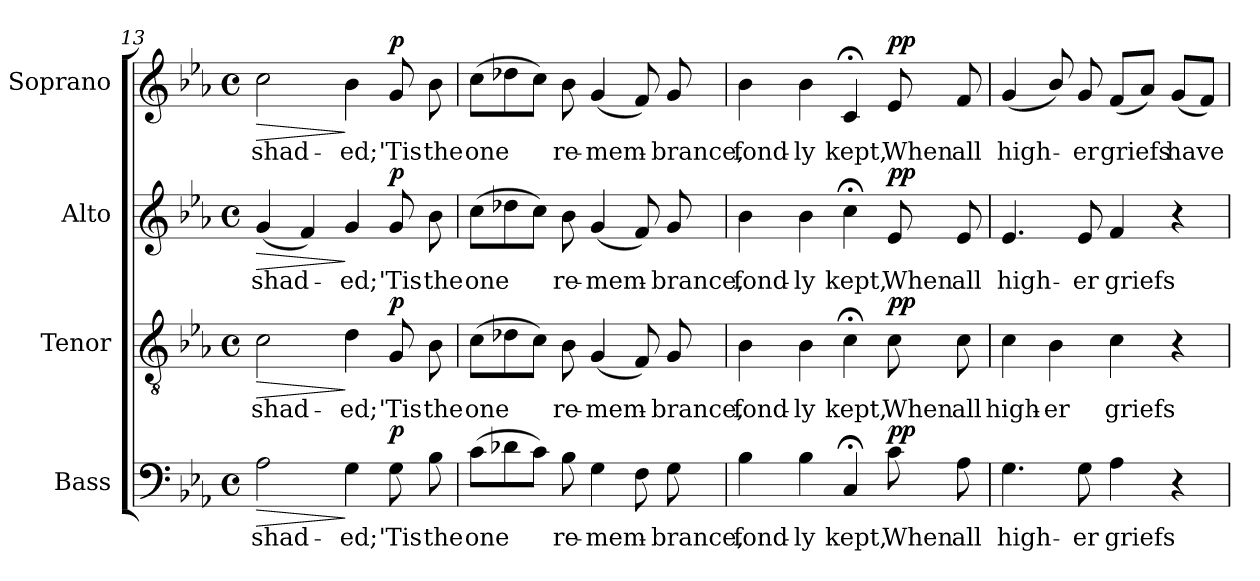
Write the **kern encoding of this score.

**kern	**text	**dynam	**kern	**text	**dynam	**kern	**text	**dynam	**kern	**text	**dynam
*part4	*part4	*part4	*part3	*part3	*part3	*part2	*part2	*part2	*part1	*part1	*part1
*staff4	*staff4	*staff4	*staff3	*staff3	*staff3	*staff2	*staff2	*staff2	*staff1	*staff1	*staff1
*I"Bass	*	*	*I"Tenor	*	*	*I"Alto	*	*	*I"Soprano	*	*
*I'B.	*	*	*I'T.	*	*	*I'A.	*	*	*I'S.	*	*
*clefF4	*	*	*clefGv2	*	*	*clefG2	*	*	*clefG2	*	*
*	*	*	*ITrd7c12	*	*	*	*	*	*	*	*
*k[b-e-a-]	*	*	*k[b-e-a-]	*	*	*k[b-e-a-]	*	*	*k[b-e-a-]	*	*
*E-:	*	*	*E-:	*	*	*E-:	*	*	*E-:	*	*
*M4/4	*	*	*M4/4	*	*	*M4/4	*	*	*M4/4	*	*
*met(c)	*	*	*met(c)	*	*	*met(c)	*	*	*met(c)	*	*
=13	=13	=13	=13	=13	=13	=13	=13	=13	=13	=13	=13
!	!LO:LY:b:color=#000000	!LO:HP:b	!	!	!	!	!	!	!	!	!
!	!	!	!	!LO:LY:b:color=#000000	!LO:HP:b	!	!	!	!	!	!
!	!	!	!	!	!	!	!LO:LY:b:color=#000000	!LO:HP:b	!	!	!
!	!	!	!	!	!	!	!	!	!	!LO:LY:b:color=#000000	!LO:HP:b
2A-i\	shad-	>	2Ci\	shad-	>	(4gi/	shad-	>	2cci\	shad-	>
.	.	.	.	.	.	4fi/)	.	.	.	.	.
!	!LO:LY:b:color=#000000	!	!	!	!	!	!	!	!	!	!
!	!	!	!	!LO:LY:b:color=#000000	!	!	!	!	!	!	!
!	!	!	!	!	!	!	!LO:LY:b:color=#000000	!	!	!	!
!	!	!	!	!	!	!	!	!	!	!LO:LY:b:color=#000000	!
4Gi\	-ed;	]	4Di\	-ed;	]	4gi/	-ed;	]	4b-i\	-ed;	]
!	!LO:LY:b:color=#000000	!	!	!	!	!	!	!	!	!	!
!	!	!	!	!LO:LY:b:color=#000000	!	!	!	!	!	!	!
!	!	!	!	!	!	!	!LO:LY:b:color=#000000	!	!	!	!
!	!	!	!	!	!	!	!	!	!	!LO:LY:b:color=#000000	!
8Gi\	'Tis	p	8GGi/	'Tis	p	8gi/	'Tis	p	8gi/	'Tis	p
!	!LO:LY:b:color=#000000	!	!	!	!	!	!	!	!	!	!
!	!	!	!	!LO:LY:b:color=#000000	!	!	!	!	!	!	!
!	!	!	!	!	!	!	!LO:LY:b:color=#000000	!	!	!	!
!	!	!	!	!	!	!	!	!	!	!LO:LY:b:color=#000000	!
8B-i\	the	.	8BB-i\	the	.	8b-i\	the	.	8b-i\	the	.
=14	=14	=14	=14	=14	=14	=14	=14	=14	=14	=14	=14
!	!LO:LY:b:color=#000000	!	!	!	!	!	!	!	!	!	!
!	!	!	!	!LO:LY:b:color=#000000	!	!	!	!	!	!	!
!	!	!	!	!	!	!	!LO:LY:b:color=#000000	!	!	!	!
!	!	!	!	!	!	!	!	!	!	!LO:LY:b:color=#000000	!
(8ci\L	one	.	(8Ci\L	one	.	(8cci\L	one	.	(8cci\L	one	.
8d-Xi\	.	.	8D-Xi\	.	.	8dd-Xi\	.	.	8dd-Xi\	.	.
8ci\J)	.	.	8Ci\J)	.	.	8cci\J)	.	.	8cci\J)	.	.
!	!LO:LY:b:color=#000000	!	!	!	!	!	!	!	!	!	!
!	!	!	!	!LO:LY:b:color=#000000	!	!	!	!	!	!	!
!	!	!	!	!	!	!	!LO:LY:b:color=#000000	!	!	!	!
!	!	!	!	!	!	!	!	!	!	!LO:LY:b:color=#000000	!
8B-i\	re-	.	8BB-i\	re-	.	8b-i\	re-	.	8b-i\	re-	.
!	!LO:LY:b:color=#000000	!	!	!	!	!	!	!	!	!	!
!	!	!	!	!LO:LY:b:color=#000000	!	!	!	!	!	!	!
!	!	!	!	!	!	!	!LO:LY:b:color=#000000	!	!	!	!
!	!	!	!	!	!	!	!	!	!	!LO:LY:b:color=#000000	!
4Gi\	-mem-	.	(4GGi/	-mem-	.	(4gi/	-mem-	.	(4gi/	-mem-	.
8Fi\	.	.	8FFi/)	.	.	8fi/)	.	.	8fi/)	.	.
!	!LO:LY:b:color=#000000	!	!	!	!	!	!	!	!	!	!
!	!	!	!	!LO:LY:b:color=#000000	!	!	!	!	!	!	!
!	!	!	!	!	!	!	!LO:LY:b:color=#000000	!	!	!	!
!	!	!	!	!	!	!	!	!	!	!LO:LY:b:color=#000000	!
8Gi\	-brance,	.	8GGi/	-brance,	.	8gi/	-brance,	.	8gi/	-brance,	.
!!LO:LB:g=z
=15	=15	=15	=15	=15	=15	=15	=15	=15	=15	=15	=15
!	!LO:LY:b:color=#000000	!	!	!	!	!	!	!	!	!	!
!	!	!	!	!LO:LY:b:color=#000000	!	!	!	!	!	!	!
!	!	!	!	!	!	!	!LO:LY:b:color=#000000	!	!	!	!
!	!	!	!	!	!	!	!	!	!	!LO:LY:b:color=#000000	!
4B-i\	fond-	.	4BB-i\	fond-	.	4b-i\	fond-	.	4b-i\	fond-	.
!	!LO:LY:b:color=#000000	!	!	!	!	!	!	!	!	!	!
!	!	!	!	!LO:LY:b:color=#000000	!	!	!	!	!	!	!
!	!	!	!	!	!	!	!LO:LY:b:color=#000000	!	!	!	!
!	!	!	!	!	!	!	!	!	!	!LO:LY:b:color=#000000	!
4B-i\	-ly	.	4BB-i\	-ly	.	4b-i\	-ly	.	4b-i\	-ly	.
!	!LO:LY:b:color=#000000	!	!	!	!	!	!	!	!	!	!
!	!	!	!	!LO:LY:b:color=#000000	!	!	!	!	!	!	!
!	!	!	!	!	!	!	!LO:LY:b:color=#000000	!	!	!	!
!	!	!	!	!	!	!	!	!	!	!LO:LY:b:color=#000000	!
4C;i/	kept,	.	4C;i\	kept,	.	4cc;i\	kept,	.	4c;i/	kept,	.
!	!LO:LY:b:color=#000000	!	!	!	!	!	!	!	!	!	!
!	!	!	!	!LO:LY:b:color=#000000	!	!	!	!	!	!	!
!	!	!	!	!	!	!	!LO:LY:b:color=#000000	!	!	!	!
!	!	!	!	!	!	!	!	!	!	!LO:LY:b:color=#000000	!
8ci\	When	pp	8Ci\	When	pp	8e-i/	When	pp	8e-i/	When	pp
!	!LO:LY:b:color=#000000	!	!	!	!	!	!	!	!	!	!
!	!	!	!	!LO:LY:b:color=#000000	!	!	!	!	!	!	!
!	!	!	!	!	!	!	!LO:LY:b:color=#000000	!	!	!	!
!	!	!	!	!	!	!	!	!	!	!LO:LY:b:color=#000000	!
8A-i\	all	.	8Ci\	all	.	8e-i/	all	.	8fi/	all	.
=16	=16	=16	=16	=16	=16	=16	=16	=16	=16	=16	=16
!	!LO:LY:b:color=#000000	!	!	!	!	!	!	!	!	!	!
!	!	!	!	!LO:LY:b:color=#000000	!	!	!	!	!	!	!
!	!	!	!	!	!	!	!LO:LY:b:color=#000000	!	!	!	!
!	!	!	!	!	!	!	!	!	!	!LO:LY:b:color=#000000	!
4.Gi\	high-	.	4Ci\	high-	.	4.e-i/	high-	.	(4gi/	high-	.
!	!	!	!	!LO:LY:b:color=#000000	!	!	!	!	!	!	!
.	.	.	4BB-i\	-er	.	.	.	.	8b-i/)	.	.
!	!LO:LY:b:color=#000000	!	!	!	!	!	!	!	!	!	!
!	!	!	!	!	!	!	!LO:LY:b:color=#000000	!	!	!	!
!	!	!	!	!	!	!	!	!	!	!LO:LY:b:color=#000000	!
8Gi\	-er	.	.	.	.	8e-i/	-er	.	8gi/	-er	.
!	!LO:LY:b:color=#000000	!	!	!	!	!	!	!	!	!	!
!	!	!	!	!LO:LY:b:color=#000000	!	!	!	!	!	!	!
!	!	!	!	!	!	!	!LO:LY:b:color=#000000	!	!	!	!
!	!	!	!	!	!	!	!	!	!	!LO:LY:b:color=#000000	!
4A-i\	griefs	.	4Ci\	griefs	.	4fi/	griefs	.	(8fi/L	griefs	.
.	.	.	.	.	.	.	.	.	8a-i/J)	.	.
!	!	!	!	!	!	!	!	!	!	!LO:LY:b:color=#000000	!
4r	.	.	4r	.	.	4r	.	.	(8gi/L	have	.
.	.	.	.	.	.	.	.	.	8fi/J)	.	.
=	=	=	=	=	=	=	=	=	=	=	=
*-	*-	*-	*-	*-	*-	*-	*-	*-	*-	*-	*-
